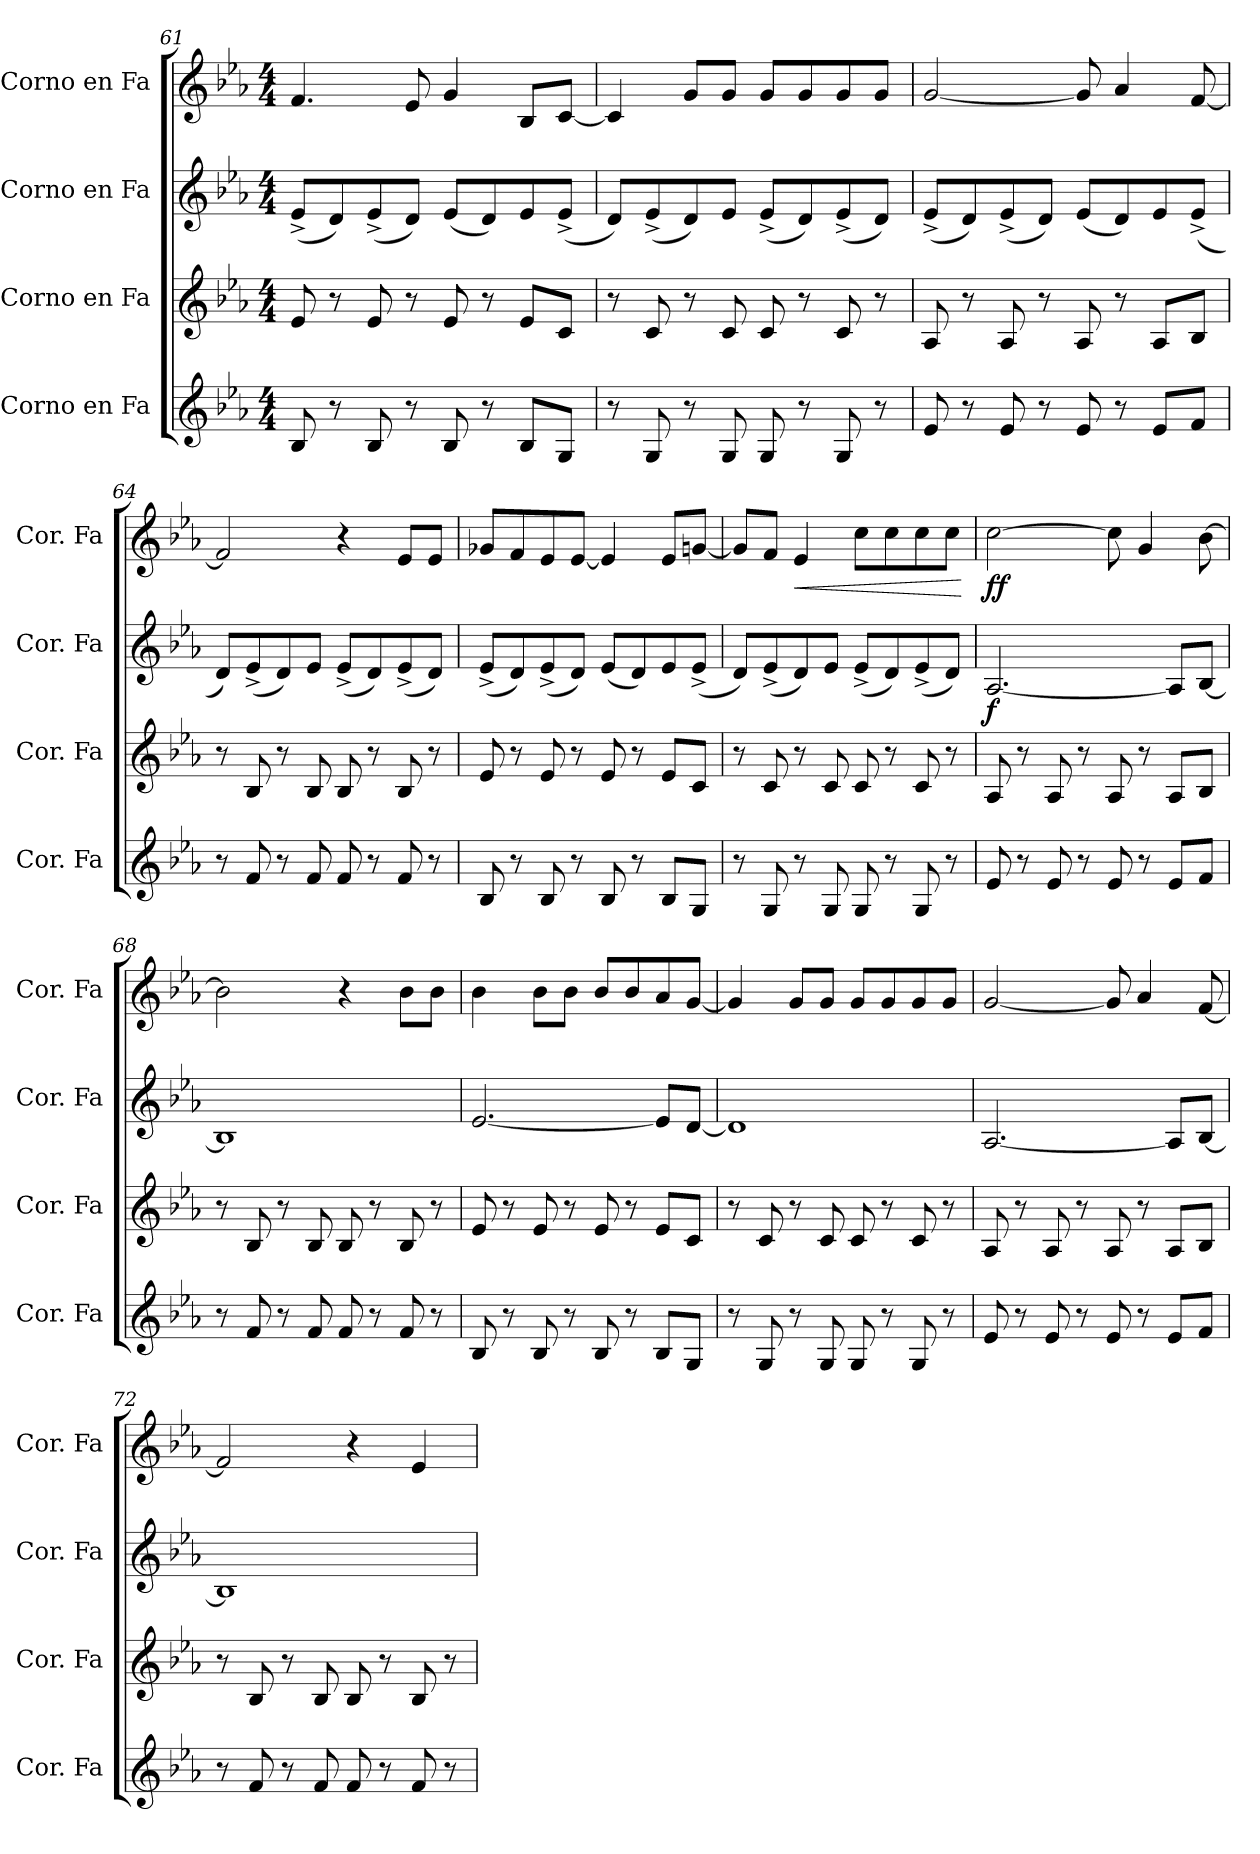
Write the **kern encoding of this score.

**kern	**kern	**kern	**dynam	**kern	**dynam
*part4	*part3	*part2	*part2	*part1	*part1
*staff4	*staff3	*staff2	*staff2	*staff1	*staff1
*I"Corno en Fa	*I"Corno en Fa	*I"Corno en Fa	*	*I"Corno en Fa	*
*I'Cor. Fa	*I'Cor. Fa	*I'Cor. Fa	*	*I'Cor. Fa	*
*clefG2	*clefG2	*clefG2	*	*clefG2	*
*ITrd4c7	*ITrd4c7	*ITrd4c7	*	*ITrd4c7	*
*k[b-e-a-d-]	*k[b-e-a-d-]	*k[b-e-a-d-]	*	*k[b-e-a-d-]	*
*M4/4	*M4/4	*M4/4	*	*M4/4	*
=61	=61	=61	=61	=61	=61
8E-/	8A-/	(<8A-^/L	.	4.B-/	.
8r	8r	8G/)	.	.	.
8E-/	8A-/	(<8A-^/	.	.	.
8r	8r	8G/J)	.	8A-/	.
8E-/	8A-/	(<8A-/L	.	4c/	.
8r	8r	8G/)	.	.	.
8E-/L	8A-/L	8A-/	.	8E-/L	.
8C/J	8F/J	(<8A-^/J	.	[8F/J	.
=62	=62	=62	=62	=62	=62
8r	8r	8G/L)	.	4F/]	.
8C/	8F/	(<8A-^/	.	.	.
8r	8r	8G/)	.	8c/L	.
8C/	8F/	8A-/J	.	8c/J	.
8C/	8F/	(<8A-^/L	.	8c/L	.
8r	8r	8G/)	.	8c/	.
8C/	8F/	(<8A-^/	.	8c/	.
8r	8r	8G/J)	.	8c/J	.
=63	=63	=63	=63	=63	=63
8A-/	8D-/	(<8A-^/L	.	[2c/	.
8r	8r	8G/)	.	.	.
8A-/	8D-/	(<8A-^/	.	.	.
8r	8r	8G/J)	.	.	.
8A-/	8D-/	(<8A-/L	.	8c/]	.
8r	8r	8G/)	.	4d-/	.
8A-/L	8D-/L	8A-/	.	.	.
8B-/J	8E-/J	(<8A-^/J	.	[8B-/	.
!!LO:LB:g=z
=64	=64	=64	=64	=64	=64
8r	8r	8G/L)	.	2B-/]	.
8B-/	8E-/	(<8A-^/	.	.	.
8r	8r	8G/)	.	.	.
8B-/	8E-/	8A-/J	.	.	.
8B-/	8E-/	(<8A-^/L	.	4r	.
8r	8r	8G/)	.	.	.
8B-/	8E-/	(<8A-^/	.	8A-/L	.
8r	8r	8G/J)	.	8A-/J	.
=65	=65	=65	=65	=65	=65
8E-/	8A-/	(<8A-^/L	.	8c-X/L	.
8r	8r	8G/)	.	8B-/	.
8E-/	8A-/	(<8A-^/	.	8A-/	.
8r	8r	8G/J)	.	[8A-/J	.
8E-/	8A-/	(<8A-/L	.	4A-/]	.
8r	8r	8G/)	.	.	.
8E-/L	8A-/L	8A-/	.	8A-/L	.
8C/J	8F/J	(<8A-^/J	.	[8cn/J	.
=66	=66	=66	=66	=66	=66
8r	8r	8G/L)	.	8c/L]	.
8C/	8F/	(<8A-^/	.	8B-/J	.
!	!	!	!	!	!LO:HP:b
8r	8r	8G/)	.	4A-/	<
8C/	8F/	8A-/J	.	.	.
8C/	8F/	(<8A-^/L	.	8f\L	.
8r	8r	8G/)	.	8f\	.
8C/	8F/	(<8A-^/	.	8f\	.
8r	8r	8G/J)	.	8f\J	.
.	.	.	.	.	[
=67	=67	=67	=67	=67	=67
!	!	!	!LO:DY:b	!	!LO:DY:b
8A-/	8D-/	[2.D-/	f	[2f\	ff
8r	8r	.	.	.	.
8A-/	8D-/	.	.	.	.
8r	8r	.	.	.	.
8A-/	8D-/	.	.	8f\]	.
8r	8r	.	.	4c/	.
8A-/L	8D-/L	8D-/L]	.	.	.
8B-/J	8E-/J	[8E-/J	.	[8e-\	.
!!LO:PB:g=z
=68	=68	=68	=68	=68	=68
8r	8r	1E-]	.	2e-\]	.
8B-/	8E-/	.	.	.	.
8r	8r	.	.	.	.
8B-/	8E-/	.	.	.	.
8B-/	8E-/	.	.	4r	.
8r	8r	.	.	.	.
8B-/	8E-/	.	.	8e-\L	.
8r	8r	.	.	8e-\J	.
=69	=69	=69	=69	=69	=69
8E-/	8A-/	[2.A-/	.	4e-\	.
8r	8r	.	.	.	.
8E-/	8A-/	.	.	8e-\L	.
8r	8r	.	.	8e-\J	.
8E-/	8A-/	.	.	8e-/L	.
8r	8r	.	.	8e-/	.
8E-/L	8A-/L	8A-/L]	.	8d-/	.
8C/J	8F/J	[8G/J	.	[8c/J	.
=70	=70	=70	=70	=70	=70
8r	8r	1G]	.	4c/]	.
8C/	8F/	.	.	.	.
8r	8r	.	.	8c/L	.
8C/	8F/	.	.	8c/J	.
8C/	8F/	.	.	8c/L	.
8r	8r	.	.	8c/	.
8C/	8F/	.	.	8c/	.
8r	8r	.	.	8c/J	.
=71	=71	=71	=71	=71	=71
8A-/	8D-/	[2.D-/	.	[2c/	.
8r	8r	.	.	.	.
8A-/	8D-/	.	.	.	.
8r	8r	.	.	.	.
8A-/	8D-/	.	.	8c/]	.
8r	8r	.	.	4d-/	.
8A-/L	8D-/L	8D-/L]	.	.	.
8B-/J	8E-/J	[8E-/J	.	[8B-/	.
!!LO:LB:g=z
=72	=72	=72	=72	=72	=72
8r	8r	1E-]	.	2B-/]	.
8B-/	8E-/	.	.	.	.
8r	8r	.	.	.	.
8B-/	8E-/	.	.	.	.
8B-/	8E-/	.	.	4r	.
8r	8r	.	.	.	.
8B-/	8E-/	.	.	4A-/	.
8r	8r	.	.	.	.
=	=	=	=	=	=
*-	*-	*-	*-	*-	*-
